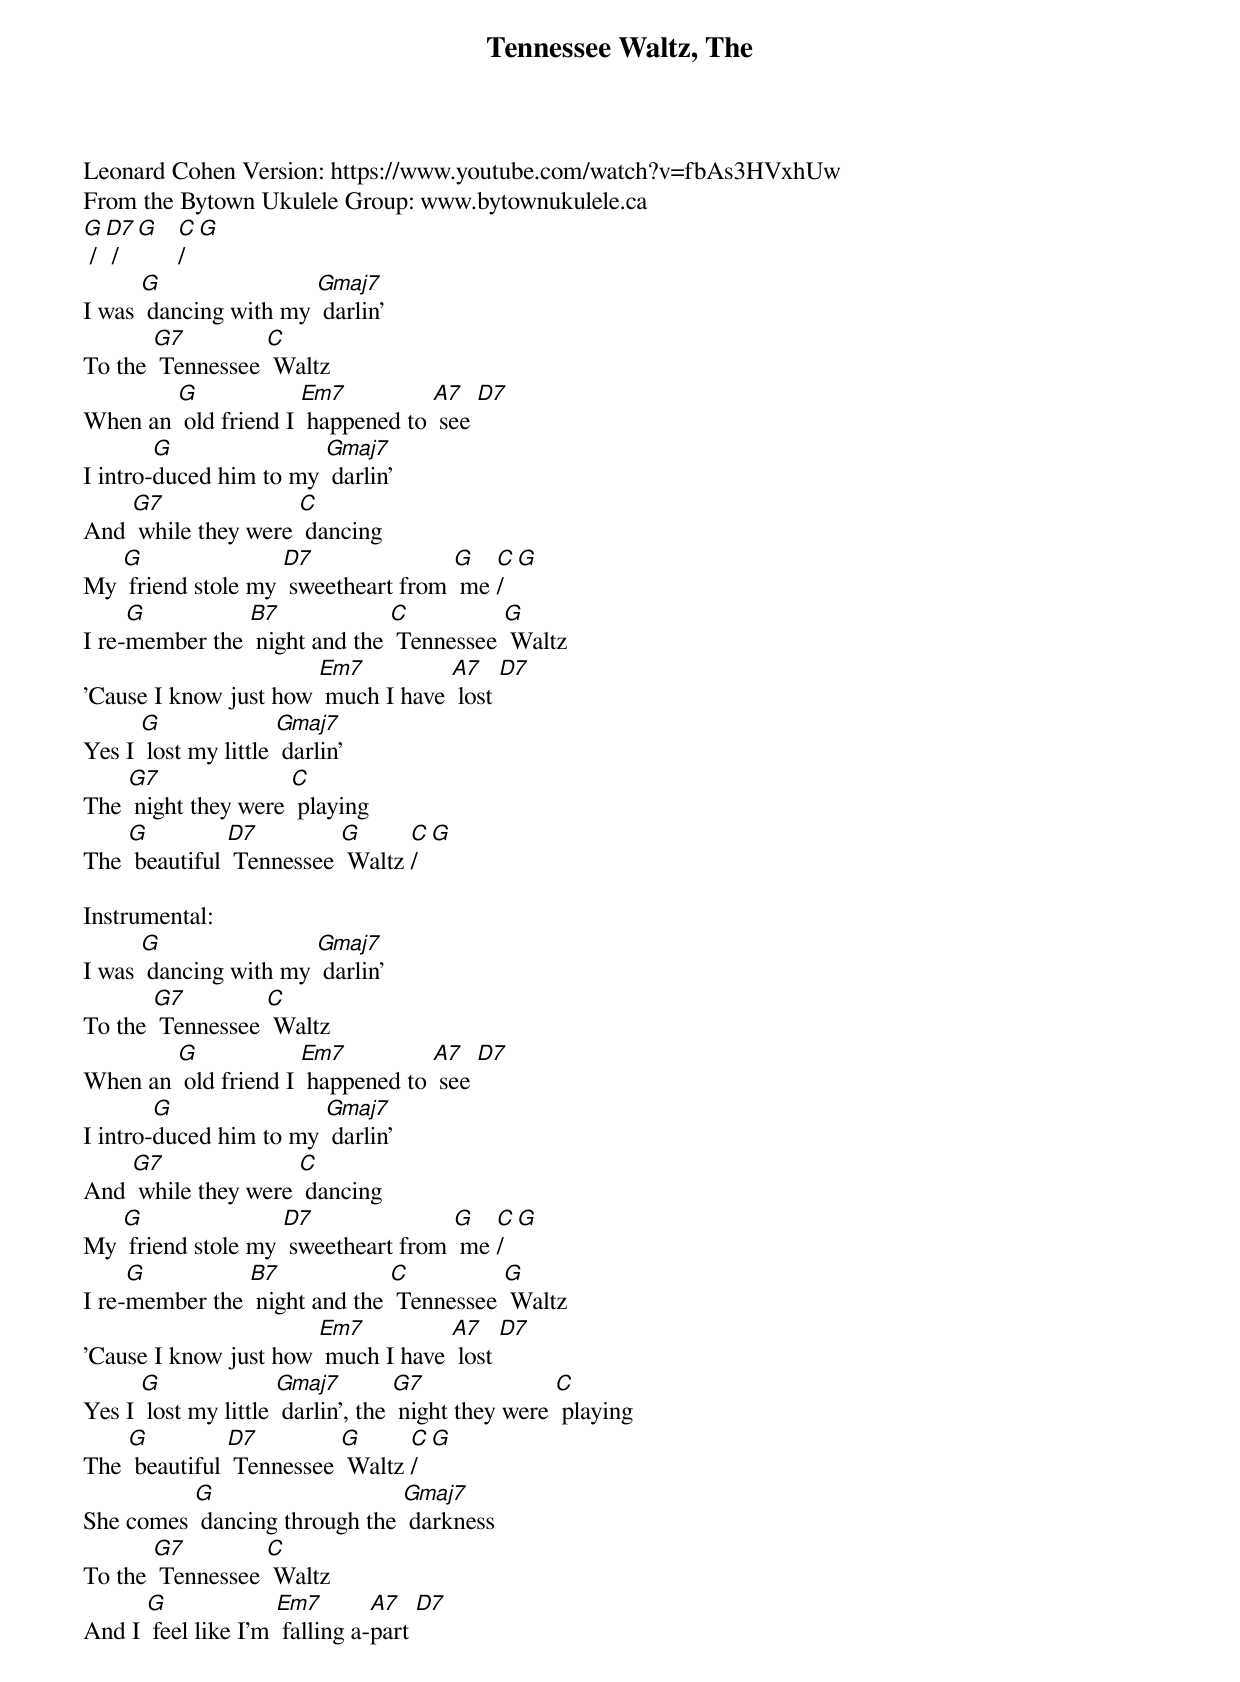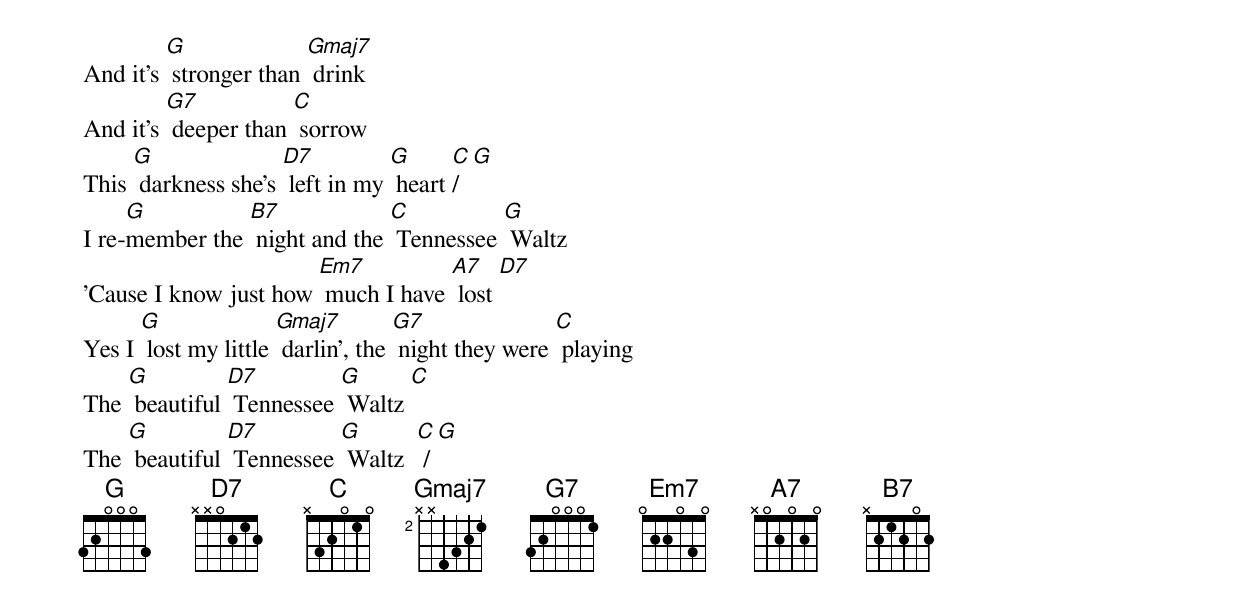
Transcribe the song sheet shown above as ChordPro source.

{t: Tennessee Waltz, The }
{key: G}
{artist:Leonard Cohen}
Leonard Cohen Version: https://www.youtube.com/watch?v=fbAs3HVxhUw
From the Bytown Ukulele Group: www.bytownukulele.ca
[G] / [D7] / [G]   [C]/ [G]
{c: }
I was [G] dancing with my [Gmaj7] darlin'
To the [G7] Tennessee [C] Waltz
When an [G] old friend I [Em7] happened to [A7] see [D7]
I intro-[G]duced him to my [Gmaj7] darlin'
And [G7] while they were [C] dancing
My [G] friend stole my [D7] sweetheart from [G] me [C]/[G]
{c: }
I re-[G]member the [B7] night and the [C] Tennessee [G] Waltz
'Cause I know just how [Em7] much I have [A7] lost [D7]
Yes I [G] lost my little [Gmaj7] darlin'
The [G7] night they were [C] playing
The [G] beautiful [D7] Tennessee [G] Waltz [C]/[G]

Instrumental:
I was [G] dancing with my [Gmaj7] darlin'
To the [G7] Tennessee [C] Waltz
When an [G] old friend I [Em7] happened to [A7] see [D7]
I intro-[G]duced him to my [Gmaj7] darlin'
And [G7] while they were [C] dancing
My [G] friend stole my [D7] sweetheart from [G] me [C]/[G]
{c: }
I re-[G]member the [B7] night and the [C] Tennessee [G] Waltz
'Cause I know just how [Em7] much I have [A7] lost [D7]
Yes I [G] lost my little [Gmaj7] darlin', the [G7] night they were [C] playing
The [G] beautiful [D7] Tennessee [G] Waltz [C]/[G]
{c: }
She comes [G] dancing through the [Gmaj7] darkness
To the [G7] Tennessee [C] Waltz
And I [G] feel like I'm [Em7] falling a-[A7]part [D7]
And it's [G] stronger than [Gmaj7] drink
And it's [G7] deeper than [C] sorrow
This [G] darkness she's [D7] left in my [G] heart [C]/[G]
{c: }
I re-[G]member the [B7] night and the [C] Tennessee [G] Waltz
'Cause I know just how [Em7] much I have [A7] lost [D7]
Yes I [G] lost my little [Gmaj7] darlin', the [G7] night they were [C] playing
The [G] beautiful [D7] Tennessee [G] Waltz [C]
The [G] beautiful [D7] Tennessee [G] Waltz  [C] / [G]
